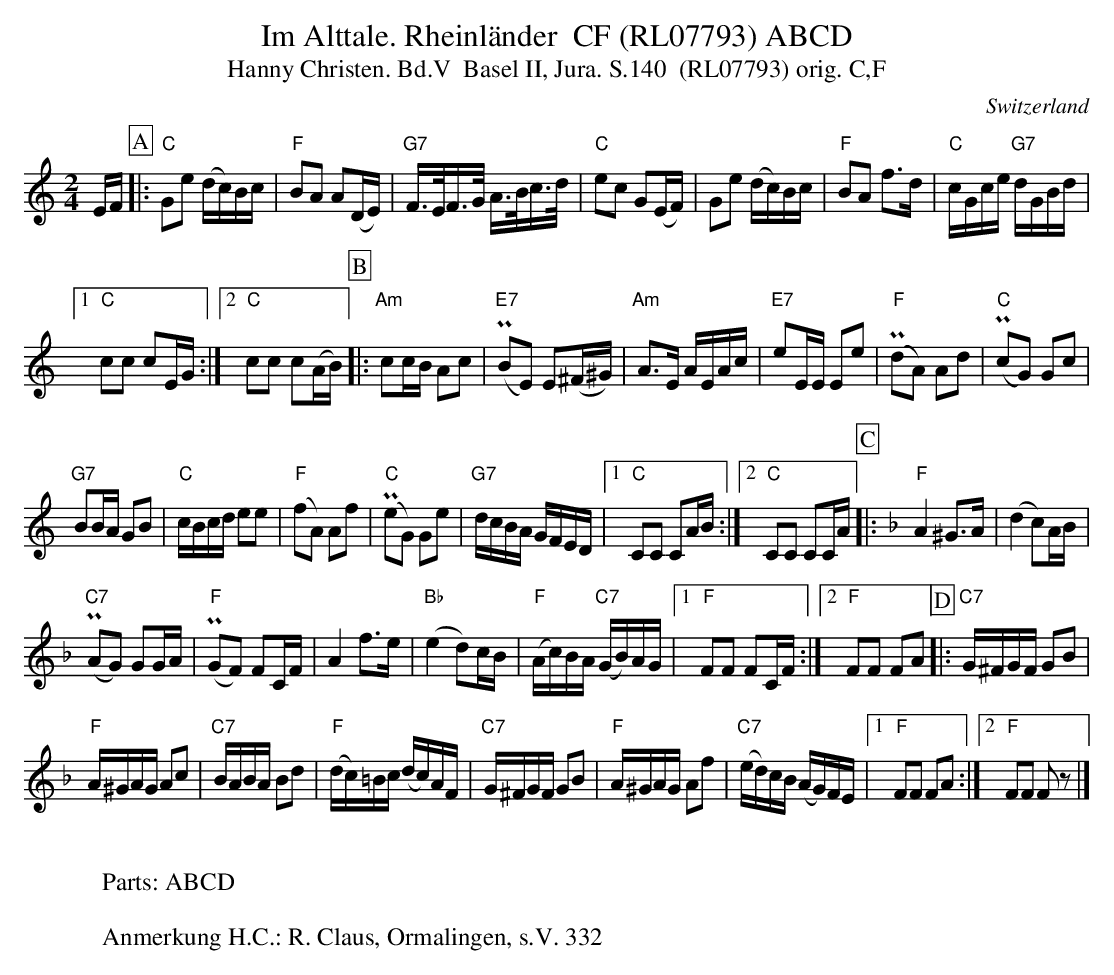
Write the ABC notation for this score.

X:1
T:Im Alttale. Rheinländer  CF (RL07793) ABCD
T:Hanny Christen. Bd.V  Basel II, Jura. S.140  (RL07793) orig. C,F
M:2/4
L:1/16
O:Switzerland
K:C major
EF [P:A] |: "C"G2e2 (dc)Bc | "F"B2A2 A2(DE) | "G7"F>EF>G A>Bc>d | "C"e2c2 G2(EF) | G2e2 (dc)Bc | "F"B2A2 f3d | "C"cGce "G7"dGBd |1
"C"c2c2 c2EG :|2 "C"c2c2 c2(AB) [P:B] |: "Am"c2cB A2c2 | "E7"(PB2E2) E2(^F^G) | "Am"A3E AEAc | "E7"e2EE E2e2 | "F"(Pd2A2) A2d2 | "C"(Pc2G2) G2c2 |
"G7"B2BA G2B2 | "C"cBcd e2e2 | ("F"f2A2) A2f2 | "C"(Pe2G2) G2e2 | "G7"dcBA GFED |1 "C"C2C2 C2AB :|2 "C"C2C2 C2CA [P:C] [K:F] |: "F"A4 ^G3A | (d4c2)AB |
"C7"(PA2G2) G2GA | "F"(PG2F2) F2CF | A4 f3e | ("Bb"e4d2)cB | ("F"Ac)BA ("C7"GB)AG |1 "F"F2F2 F2CF :|2 "F"F2F2 F2A2 [P:D] |: "C7"G^FGF G2B2 |
"F"A^GAG A2c2 | "C7"BABA B2d2 | ("F"dc)=Bc (dc)AF | "C7"G^FGF G2B2 | "F"A^GAG A2f2 | ("C7"ed)cB (AG)FE |1 "F"F2F2 F2A2 :|2 "F"F2F2 F2z2 |]
W:
W:Parts: ABCD
W:
W:Anmerkung H.C.: R. Claus, Ormalingen, s.V. 332
